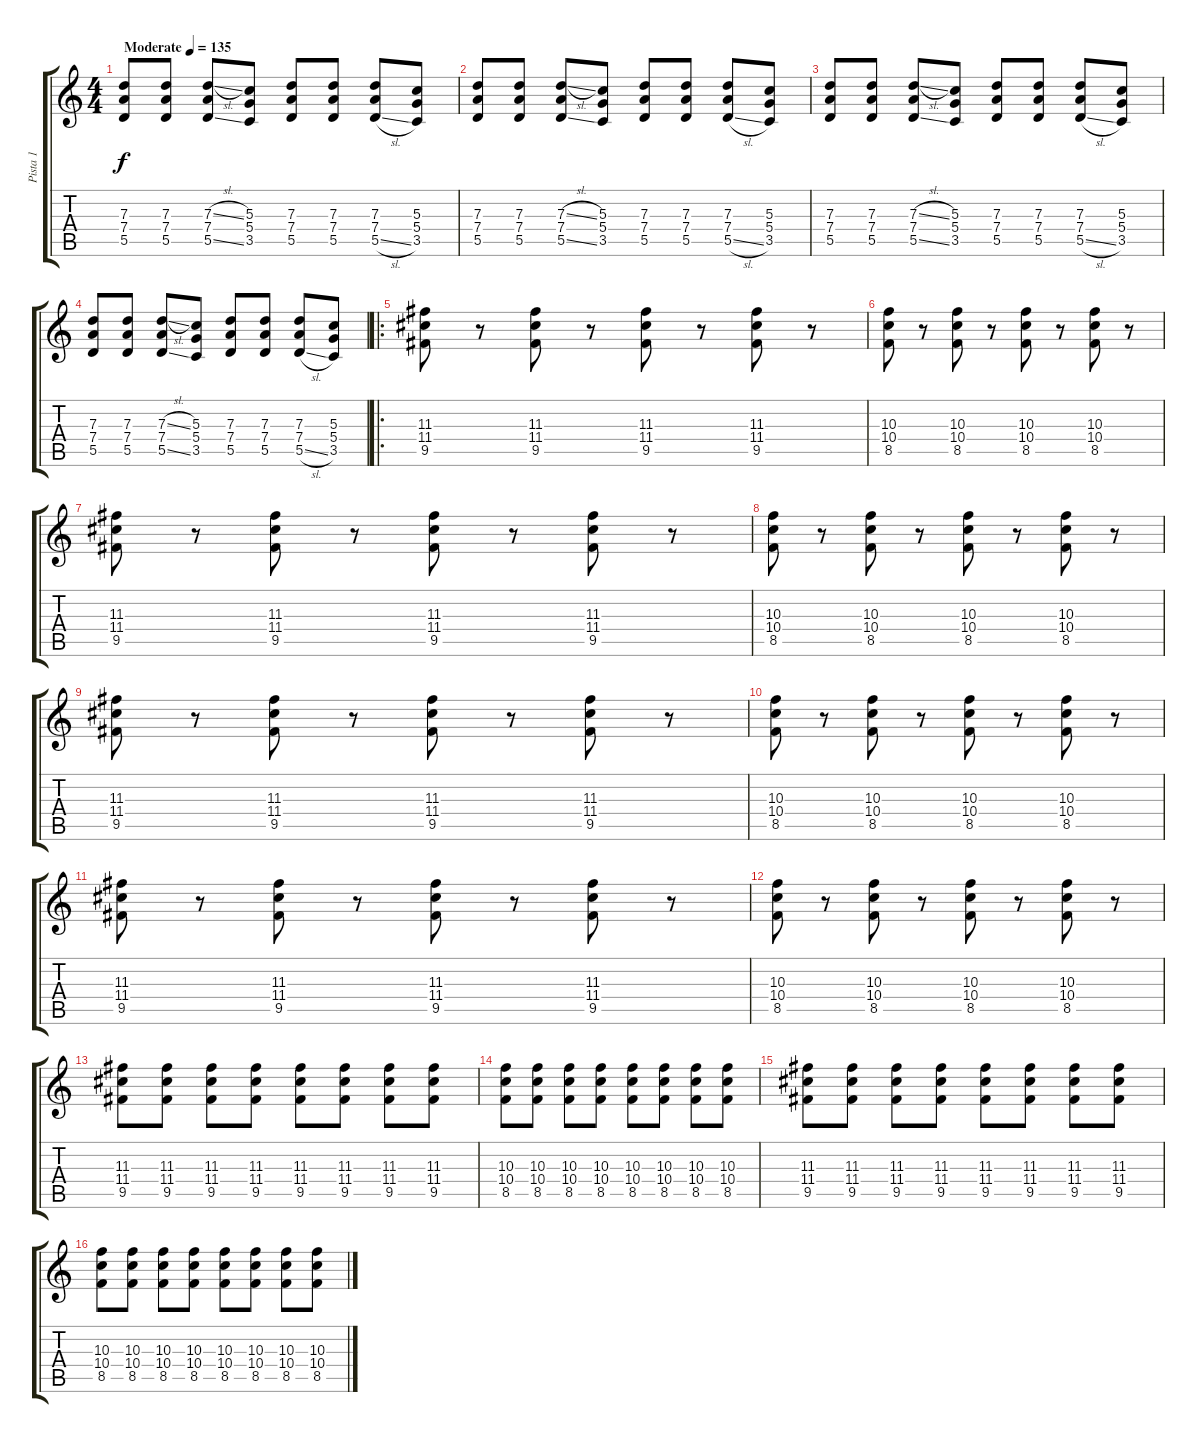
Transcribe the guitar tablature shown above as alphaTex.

\track ("Pista 1" "Pista 1") {instrument distortionguitar}
\staff {score tabs}
\tuning (E4 B3 G3 D3 A2 E2) {hide}
\ts (4 4)
\tempo (135 "Moderate")
\clef g2
\ks c
(7.3 7.4 5.5).8{dy f instrument distortionguitar} (7.3 7.4 5.5).8 (7.3{sl} 7.4 5.5{ss}).8 (5.3 5.4 3.5).8 (7.3 7.4 5.5).8 (7.3 7.4 5.5).8 (7.3 7.4 5.5{sl}).8 (5.3 5.4 3.5).8 |
(7.3 7.4 5.5).8 (7.3 7.4 5.5).8 (7.3{sl} 7.4 5.5{ss}).8 (5.3 5.4 3.5).8 (7.3 7.4 5.5).8 (7.3 7.4 5.5).8 (7.3 7.4 5.5{sl}).8 (5.3 5.4 3.5).8 |
(7.3 7.4 5.5).8 (7.3 7.4 5.5).8 (7.3{sl} 7.4 5.5{ss}).8 (5.3 5.4 3.5).8 (7.3 7.4 5.5).8 (7.3 7.4 5.5).8 (7.3 7.4 5.5{sl}).8 (5.3 5.4 3.5).8 |
(7.3 7.4 5.5).8 (7.3 7.4 5.5).8 (7.3{sl} 7.4 5.5{ss}).8 (5.3 5.4 3.5).8 (7.3 7.4 5.5).8 (7.3 7.4 5.5).8 (7.3 7.4 5.5{sl}).8 (5.3 5.4 3.5).8 |
\ro
(11.3 11.4 9.5).8 r.8 (11.3 11.4 9.5).8 r.8 (11.3 11.4 9.5).8 r.8 (11.3 11.4 9.5).8 r.8 |
(10.3 10.4 8.5).8 r.8 (10.3 10.4 8.5).8 r.8 (10.3 10.4 8.5).8 r.8 (10.3 10.4 8.5).8 r.8 |
(11.3 11.4 9.5).8 r.8 (11.3 11.4 9.5).8 r.8 (11.3 11.4 9.5).8 r.8 (11.3 11.4 9.5).8 r.8 |
(10.3 10.4 8.5).8 r.8 (10.3 10.4 8.5).8 r.8 (10.3 10.4 8.5).8 r.8 (10.3 10.4 8.5).8 r.8 |
(11.3 11.4 9.5).8 r.8 (11.3 11.4 9.5).8 r.8 (11.3 11.4 9.5).8 r.8 (11.3 11.4 9.5).8 r.8 |
(10.3 10.4 8.5).8 r.8 (10.3 10.4 8.5).8 r.8 (10.3 10.4 8.5).8 r.8 (10.3 10.4 8.5).8 r.8 |
(11.3 11.4 9.5).8 r.8 (11.3 11.4 9.5).8 r.8 (11.3 11.4 9.5).8 r.8 (11.3 11.4 9.5).8 r.8 |
(10.3 10.4 8.5).8 r.8 (10.3 10.4 8.5).8 r.8 (10.3 10.4 8.5).8 r.8 (10.3 10.4 8.5).8 r.8 |
(11.3 11.4 9.5).8 (11.3 11.4 9.5).8 (11.3 11.4 9.5).8 (11.3 11.4 9.5).8 (11.3 11.4 9.5).8 (11.3 11.4 9.5).8 (11.3 11.4 9.5).8 (11.3 11.4 9.5).8 |
(10.3 10.4 8.5).8 (10.3 10.4 8.5).8 (10.3 10.4 8.5).8 (10.3 10.4 8.5).8 (10.3 10.4 8.5).8 (10.3 10.4 8.5).8 (10.3 10.4 8.5).8 (10.3 10.4 8.5).8 |
(11.3 11.4 9.5).8 (11.3 11.4 9.5).8 (11.3 11.4 9.5).8 (11.3 11.4 9.5).8 (11.3 11.4 9.5).8 (11.3 11.4 9.5).8 (11.3 11.4 9.5).8 (11.3 11.4 9.5).8 |
(10.3 10.4 8.5).8 (10.3 10.4 8.5).8 (10.3 10.4 8.5).8 (10.3 10.4 8.5).8 (10.3 10.4 8.5).8 (10.3 10.4 8.5).8 (10.3 10.4 8.5).8 (10.3 10.4 8.5).8
